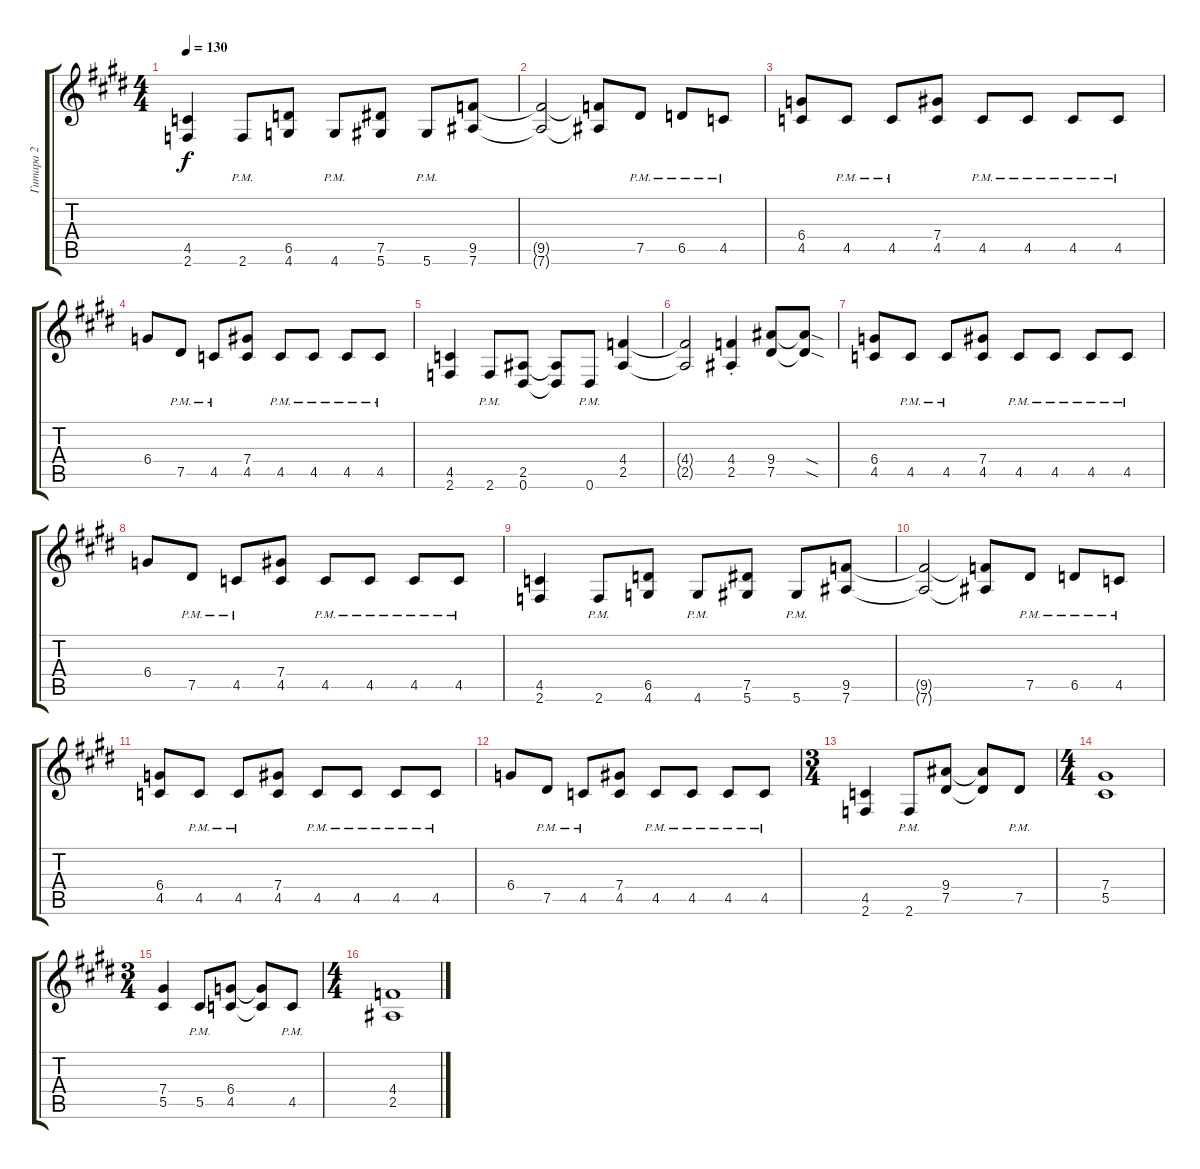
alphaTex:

\track ("Гитара 2" "Гитара 2") {instrument distortionguitar}
\staff {score tabs}
\tuning (Eb4 Bb3 Gb3 Db3 Ab2 Eb2) {hide}
\ts (4 4)
\tempo 130
\clef g2
\ks c#minor
(4.5 2.6).4{dy f} 2.6{pm}.8 (6.5 4.6).8 4.6{pm}.8 (7.5 5.6).8 5.6{pm}.8 (9.5 7.6).8 |
(9.5{t} 7.6{t}).2 (9.5{t} 7.6{t}).8 7.5{pm}.8 6.5{pm}.8 4.5{pm}.8 |
(6.4 4.5).8 4.5{pm}.8 4.5{pm}.8 (7.4 4.5).8 4.5{pm}.8 4.5{pm}.8 4.5{pm}.8 4.5{pm}.8 |
6.4.8 7.5{pm}.8 4.5{pm}.8 (7.4 4.5).8 4.5{pm}.8 4.5{pm}.8 4.5{pm}.8 4.5{pm}.8 |
(4.5 2.6).4 2.6{pm}.8 (2.5 0.6).8 (2.5{t} 0.6{t}).8 0.6{pm}.8 (4.4 2.5).4 |
(4.4{t} 2.5{t}).2 (4.4{st} 2.5{st}).4 (9.4 7.5).8 (9.4{sod t} 7.5{sod t}).8 |
(6.4 4.5).8 4.5{pm}.8 4.5{pm}.8 (7.4 4.5).8 4.5{pm}.8 4.5{pm}.8 4.5{pm}.8 4.5{pm}.8 |
6.4.8 7.5{pm}.8 4.5{pm}.8 (7.4 4.5).8 4.5{pm}.8 4.5{pm}.8 4.5{pm}.8 4.5{pm}.8 |
(4.5 2.6).4 2.6{pm}.8 (6.5 4.6).8 4.6{pm}.8 (7.5 5.6).8 5.6{pm}.8 (9.5 7.6).8 |
(9.5{t} 7.6{t}).2 (9.5{t} 7.6{t}).8 7.5{pm}.8 6.5{pm}.8 4.5{pm}.8 |
(6.4 4.5).8 4.5{pm}.8 4.5{pm}.8 (7.4 4.5).8 4.5{pm}.8 4.5{pm}.8 4.5{pm}.8 4.5{pm}.8 |
6.4.8 7.5{pm}.8 4.5{pm}.8 (7.4 4.5).8 4.5{pm}.8 4.5{pm}.8 4.5{pm}.8 4.5{pm}.8 |
\ts (3 4)
(4.5 2.6).4 2.6{pm}.8 (9.4 7.5).8 (9.4{t} 7.5{t}).8 7.5{pm}.8 |
\ts (4 4)
(7.4 5.5).1 |
\ts (3 4)
(7.4 5.5).4 5.5{pm}.8 (6.4 4.5).8 (6.4{t} 4.5{t}).8 4.5{pm}.8 |
\ts (4 4)
(4.4 2.5).1
